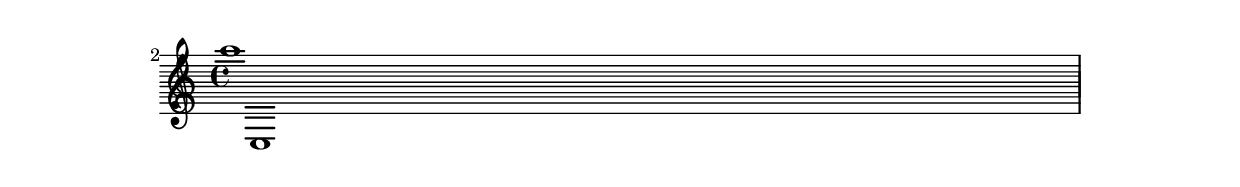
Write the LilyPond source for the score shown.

%% Generated by lilypond-book
%% Options: [exampleindent=10.16\mm,indent=0\mm,line-width=160\mm,paper-height=845.047\pt,paper-width=597.508\pt,papersize='(cons (* 597.508 pt) (* 845.047 pt))]
\include "lilypond-book-preamble.ly"


% ****************************************************************
% Start cut-&-pastable-section
% ****************************************************************

#(ly:set-option 'eps-box-padding 3.000000)



\paper {
  #(set-paper-size '(cons (* 597.508 pt) (* 845.047 pt)))
  indent = 0\mm
  line-width = 160\mm
  % offset the left padding, also add 1mm as lilypond creates cropped
  % images with a little space on the right
  line-width = #(- line-width (* mm  3.000000) (* mm 1))
}

\layout {
  
}




% ****************************************************************
% ly snippet:
% ****************************************************************
\sourcefilename "/lilypond-2.27.0/input/regression/system-overstrike.ly"
\sourcefileline 0
\version "2.16.0"

\header {
  texidoc = "By setting the padding between systems to a negative
value, it is possible to eliminate the anti-collision constraints.
"
}

\book {
  \paper {
    ragged-bottom = ##t
    system-system-spacing = #'((basic-distance . 1) (padding . -10))
  }

  {
    c1 \break
    c'''1
  }
}



% ****************************************************************
% end ly snippet
% ****************************************************************
